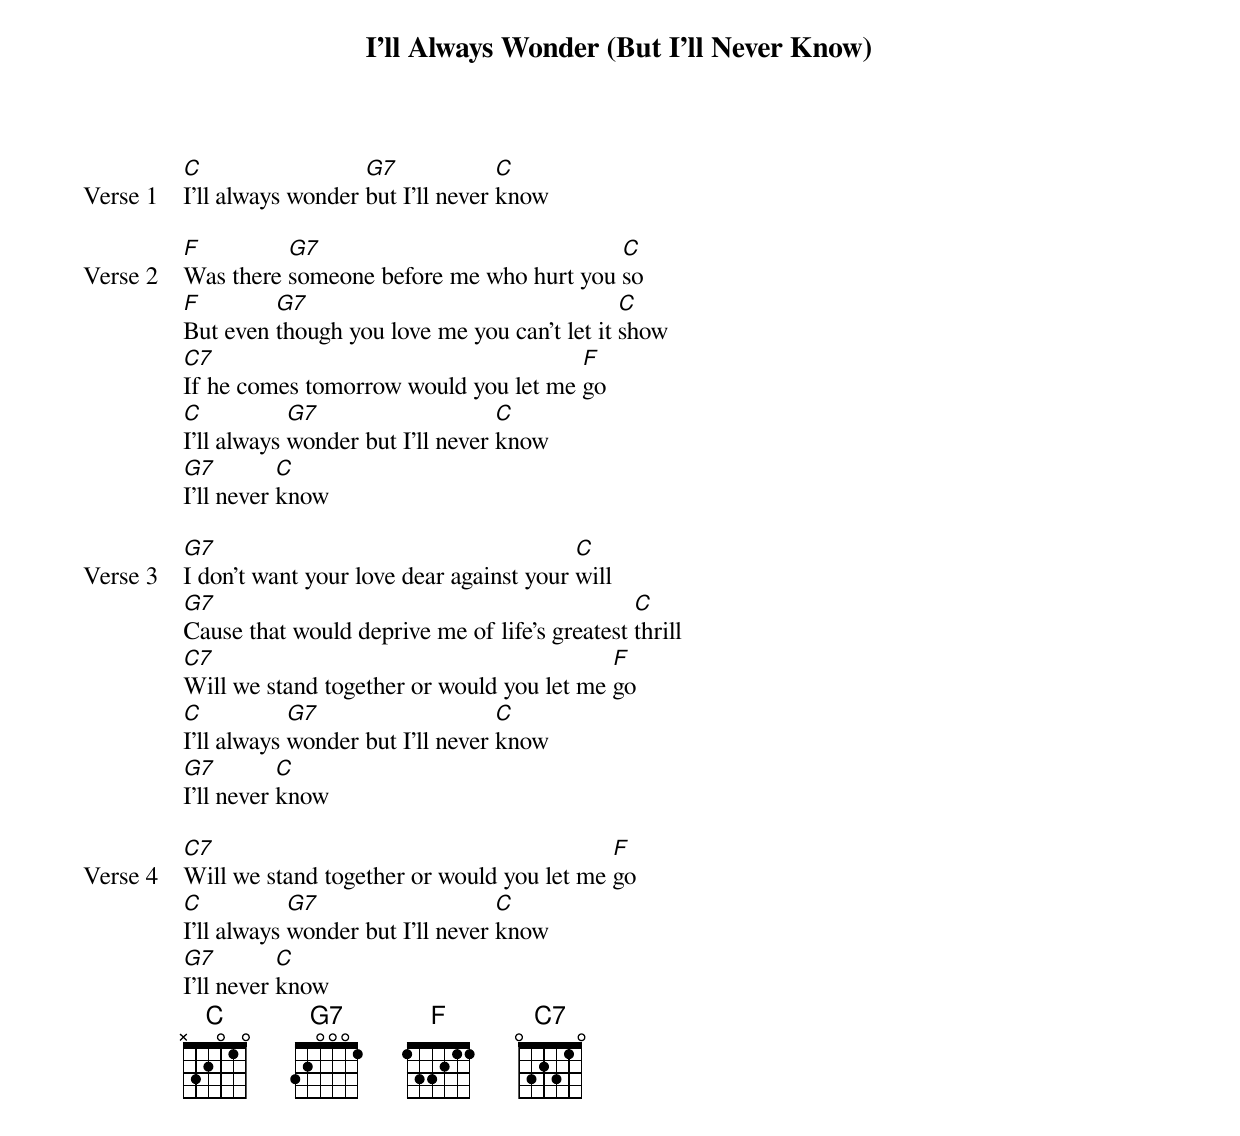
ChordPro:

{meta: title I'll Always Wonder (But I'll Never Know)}
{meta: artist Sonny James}
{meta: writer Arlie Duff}

{start_of_verse: Verse 1}
[C]I'll always wonder [G7]but I'll never [C]know
{end_of_verse}

{start_of_verse: Verse 2}
[F]Was there [G7]someone before me who hurt you [C]so
[F]But even [G7]though you love me you can't let it [C]show
[C7]If he comes tomorrow would you let me [F]go
[C]I'll always [G7]wonder but I'll never [C]know
[G7]I'll never [C]know
{end_of_verse}

{start_of_verse: Verse 3}
[G7]I don't want your love dear against your [C]will
[G7]Cause that would deprive me of life's greatest [C]thrill
[C7]Will we stand together or would you let me [F]go
[C]I'll always [G7]wonder but I'll never [C]know
[G7]I'll never [C]know
{end_of_verse}

{start_of_verse: Verse 4}
[C7]Will we stand together or would you let me [F]go
[C]I'll always [G7]wonder but I'll never [C]know
[G7]I'll never [C]know
{end_of_verse}
